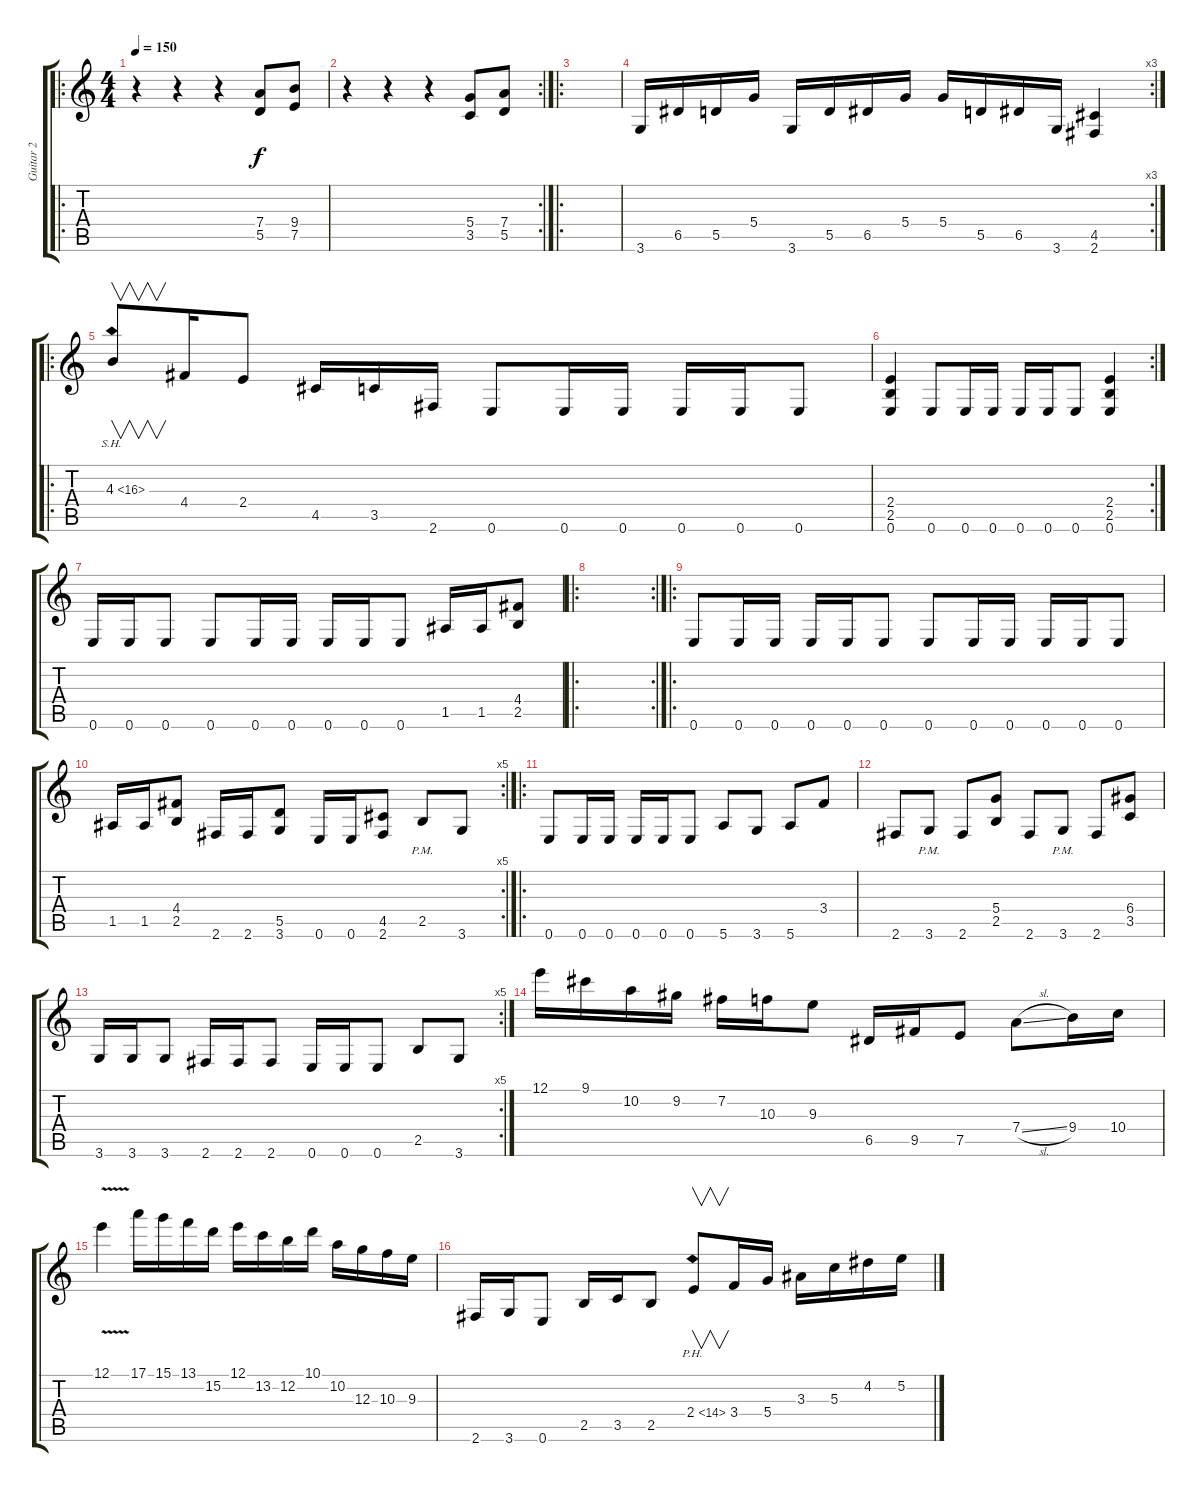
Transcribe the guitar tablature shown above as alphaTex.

\track ("Guitar 2" "Guitar 2") {instrument distortionguitar}
\staff {score tabs}
\tuning (E4 B3 G3 D3 A2 E2) {hide}
\ro
\ts (4 4)
\tempo 150
\clef g2
\ks c
r.4{dy f instrument distortionguitar} r.4 r.4 (7.4 5.5).8 (9.4 7.5).8 |
\rc 2
r.4 r.4 r.4 (5.4 3.5).8 (7.4 5.5).8 |
\ro
|
\rc 3
3.6.16 6.5.16 5.5.16 5.4.16 3.6.16 5.5.16 6.5.16 5.4.16 5.4.16 5.5.16 6.5.16 3.6.16 (4.5 2.6).4 |
\ro
4.3{sh 12}.8{v} 4.4.16 2.4.8 4.5.16 3.5.16 2.6.16 0.6.8 0.6.16 0.6.16 0.6.16 0.6.16 0.6.8 |
\rc 2
(2.4 2.5 0.6).4 0.6.8 0.6.16 0.6.16 0.6.16 0.6.16 0.6.8 (2.4 2.5 0.6).4 |
0.6.16 0.6.16 0.6.8 0.6.8 0.6.16 0.6.16 0.6.16 0.6.16 0.6.8 1.5.16 1.5.16 (4.4 2.5).8 |
\ro
\rc 2
|
\ro
0.6.8 0.6.16 0.6.16 0.6.16 0.6.16 0.6.8 0.6.8 0.6.16 0.6.16 0.6.16 0.6.16 0.6.8 |
\rc 5
1.5.16 1.5.16 (4.4 2.5).8 2.6.16 2.6.16 (5.5 3.6).8 0.6.16 0.6.16 (4.5 2.6).8 2.5{pm}.8 3.6.8 |
\ro
0.6.8 0.6.16 0.6.16 0.6.16 0.6.16 0.6.8 5.6.8 3.6.8 5.6.8 3.4.8 |
2.6.8 3.6{pm}.8 2.6.8 (5.4 2.5).8 2.6.8 3.6{pm}.8 2.6.8 (6.4 3.5).8 |
\rc 5
3.6.16 3.6.16 3.6.8 2.6.16 2.6.16 2.6.8 0.6.16 0.6.16 0.6.8 2.5.8 3.6.8 |
12.1.16 9.1.16 10.2.16 9.2.16 7.2.16 10.3.16 9.3.8 6.5.16 9.5.16 7.5.8 7.4{sl}.8 9.4.16 10.4.16 |
12.1{v}.4 17.1.16 15.1.16 13.1.16 15.2.16 12.1.16 13.2.16 12.2.16 10.1.16 10.2.16 12.3.16 10.3.16 9.3.16 |
2.6.16 3.6.16 0.6.8 2.5.16 3.5.16 2.5.8 2.4{ph 12}.8{v} 3.4.16 5.4.16 3.3.16 5.3.16 4.2.16 5.2.16
